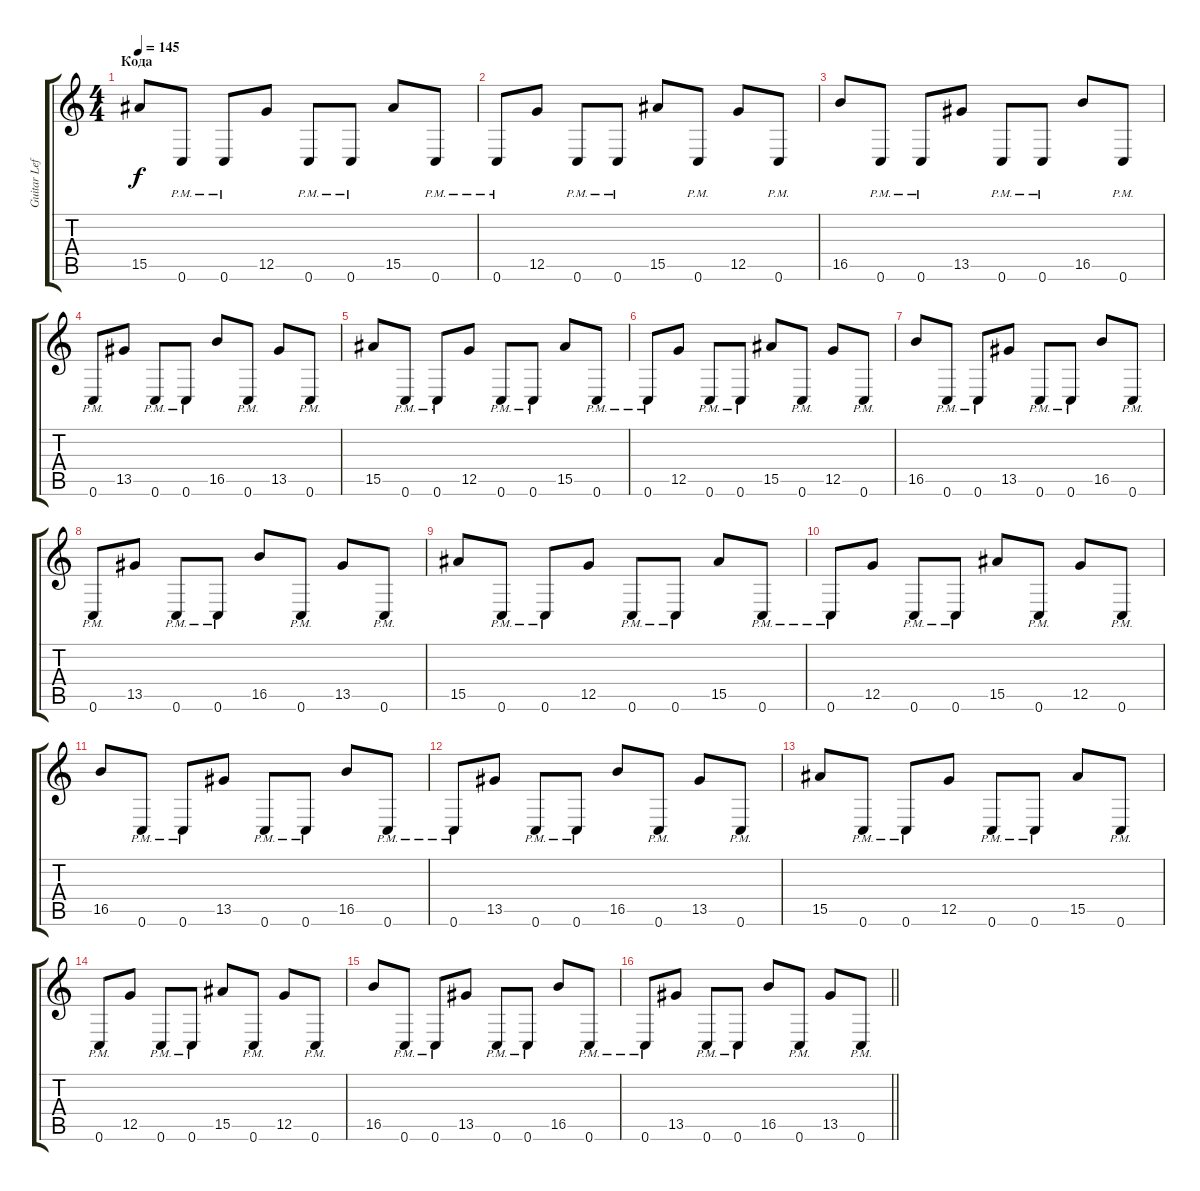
\track ("Guitar Left" "Guitar Lef") {instrument distortionguitar}
\staff {score tabs}
\tuning (D4 A3 F3 C3 G2 C2) {hide}
\ts (4 4)
\section ("" "Кода")
\tempo 145
\clef g2
\ks c
15.5.8{dy f volume 13 balance 0} 0.6{pm}.8{balance 1} 0.6{pm}.8{balance 2} 12.5.8{balance 3} 0.6{pm}.8{balance 4} 0.6{pm}.8{balance 5} 15.5.8{balance 6} 0.6{pm}.8{balance 7} |
0.6{pm}.8{balance 8} 12.5.8{balance 9} 0.6{pm}.8{balance 10} 0.6{pm}.8{balance 11} 15.5.8{balance 12} 0.6{pm}.8{balance 13} 12.5.8{balance 14} 0.6{pm}.8{balance 15} |
16.5.8{balance 16} 0.6{pm}.8{balance 15} 0.6{pm}.8{balance 14} 13.5.8{balance 13} 0.6{pm}.8{balance 12} 0.6{pm}.8{balance 11} 16.5.8{balance 10} 0.6{pm}.8{balance 9} |
0.6{pm}.8{balance 8} 13.5.8{balance 9} 0.6{pm}.8{balance 6} 0.6{pm}.8{balance 5} 16.5.8{balance 4} 0.6{pm}.8{balance 3} 13.5.8{balance 2} 0.6{pm}.8{balance 1} |
15.5.8{balance 0} 0.6{pm}.8{balance 1} 0.6{pm}.8{balance 2} 12.5.8{balance 3} 0.6{pm}.8{balance 4} 0.6{pm}.8{balance 5} 15.5.8{balance 6} 0.6{pm}.8{balance 7} |
0.6{pm}.8{balance 8} 12.5.8{balance 9} 0.6{pm}.8{balance 10} 0.6{pm}.8{balance 11} 15.5.8{balance 12} 0.6{pm}.8{balance 13} 12.5.8{balance 14} 0.6{pm}.8{balance 15} |
16.5.8{balance 16} 0.6{pm}.8{balance 15} 0.6{pm}.8{balance 14} 13.5.8{balance 13} 0.6{pm}.8{balance 12} 0.6{pm}.8{balance 11} 16.5.8{balance 10} 0.6{pm}.8{balance 9} |
0.6{pm}.8{balance 8} 13.5.8{balance 7} 0.6{pm}.8{balance 6} 0.6{pm}.8{balance 5} 16.5.8{balance 4} 0.6{pm}.8{balance 3} 13.5.8{balance 2} 0.6{pm}.8{balance 1} |
15.5.8{balance 0} 0.6{pm}.8 0.6{pm}.8 12.5.8 0.6{pm}.8 0.6{pm}.8 15.5.8 0.6{pm}.8 |
0.6{pm}.8 12.5.8 0.6{pm}.8 0.6{pm}.8 15.5.8 0.6{pm}.8 12.5.8 0.6{pm}.8 |
16.5.8 0.6{pm}.8 0.6{pm}.8 13.5.8 0.6{pm}.8 0.6{pm}.8 16.5.8 0.6{pm}.8 |
0.6{pm}.8 13.5.8 0.6{pm}.8 0.6{pm}.8 16.5.8 0.6{pm}.8 13.5.8 0.6{pm}.8 |
15.5.8 0.6{pm}.8 0.6{pm}.8 12.5.8 0.6{pm}.8 0.6{pm}.8 15.5.8 0.6{pm}.8 |
0.6{pm}.8 12.5.8 0.6{pm}.8 0.6{pm}.8 15.5.8 0.6{pm}.8 12.5.8 0.6{pm}.8 |
16.5.8 0.6{pm}.8 0.6{pm}.8 13.5.8 0.6{pm}.8 0.6{pm}.8 16.5.8 0.6{pm}.8 |
\barLineRight lightlight
0.6{pm}.8 13.5.8 0.6{pm}.8 0.6{pm}.8 16.5.8 0.6{pm}.8 13.5.8 0.6{pm}.8
